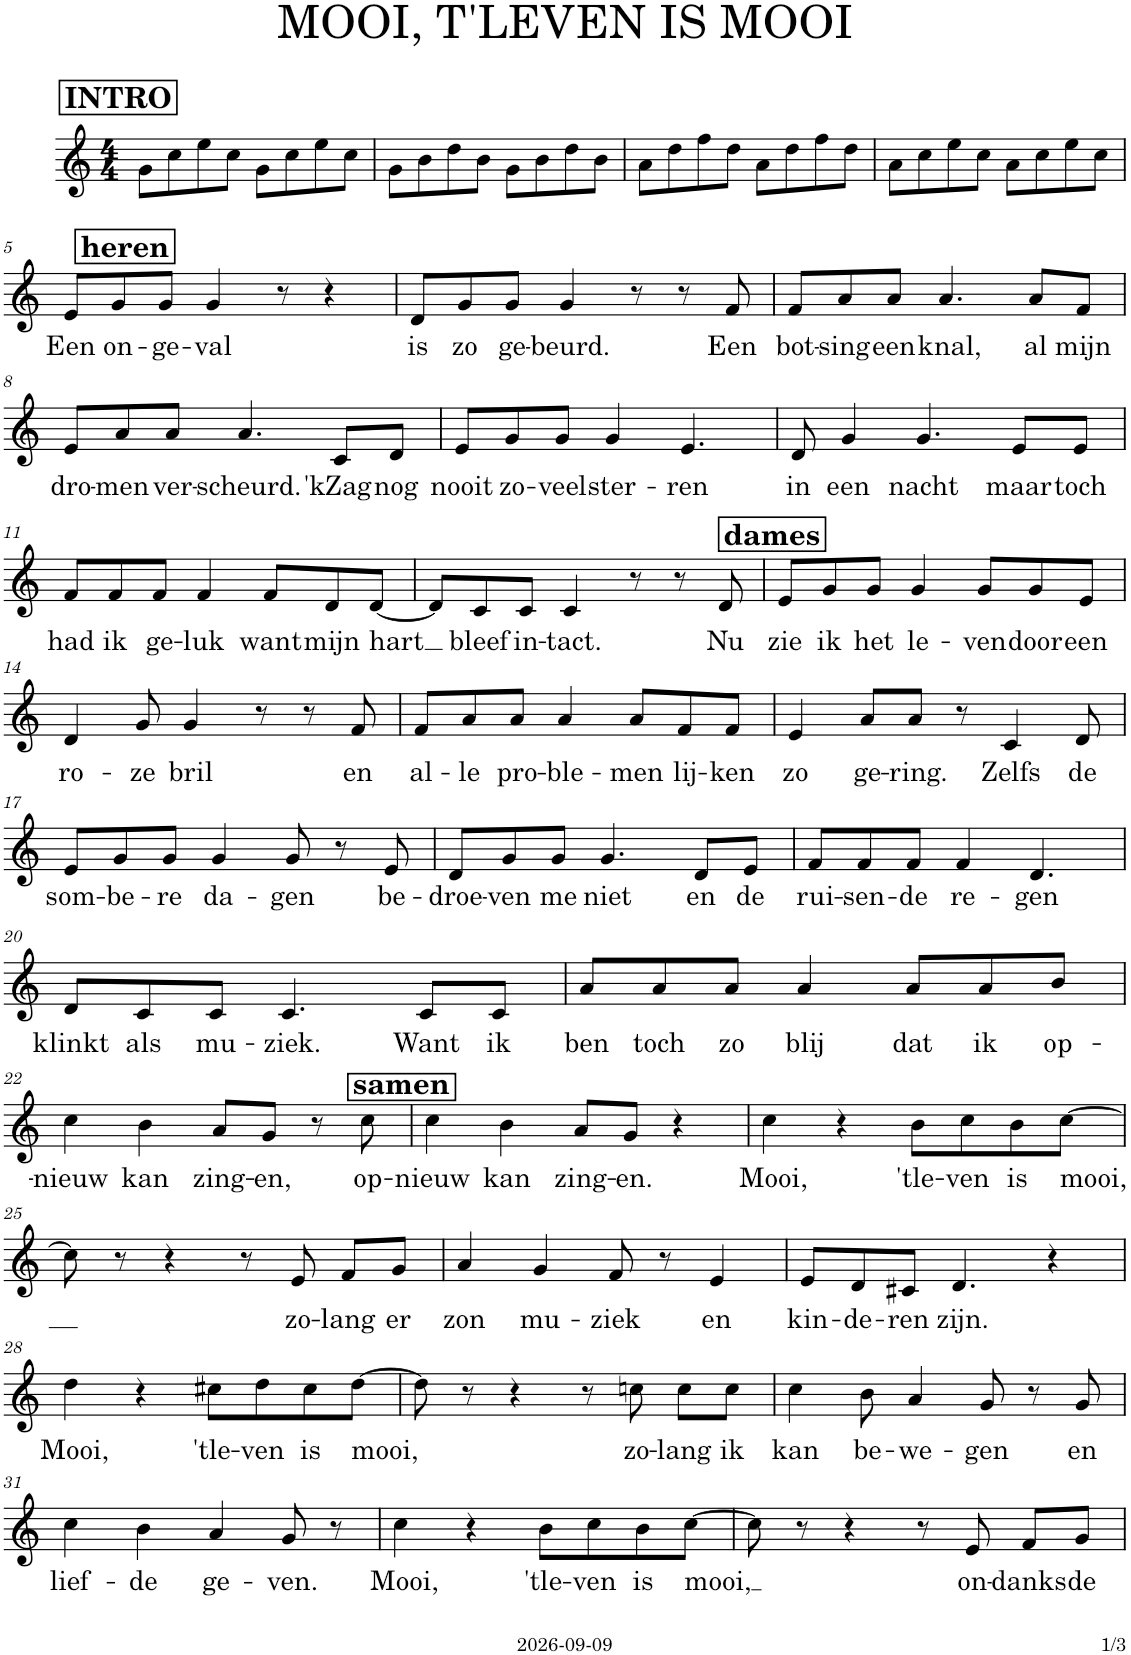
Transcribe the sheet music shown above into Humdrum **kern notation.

**kern	**text
*part1	*part1
*staff1	*staff1
*I"Stem	*
*clefG2	*
*k[]	*
*M4/4	*
!!LO:REH:place=s1:a:B:cj:fs=14:t=INTRO
=1	=1
8g\L	.
8cc\	.
8ee\	.
8cc\J	.
8g\L	.
8cc\	.
8ee\	.
8cc\J	.
=2	=2
8g\L	.
8b\	.
8dd\	.
8b\J	.
8g\L	.
8b\	.
8dd\	.
8b\J	.
=3	=3
8a\L	.
8dd\	.
8ff\	.
8dd\J	.
8a\L	.
8dd\	.
8ff\	.
8dd\J	.
=4	=4
8a\L	.
8cc\	.
8ee\	.
8cc\J	.
8a\L	.
8cc\	.
8ee\	.
8cc\J	.
!!LO:LB:g=z
!!LO:REH:place=s1:a:B:cj:fs=14:t=heren
=5	=5
!	!LO:LY:b
8e/L	Een
!	!LO:LY:b
8g/	on-
!	!LO:LY:b
8g/J	-ge-
!	!LO:LY:b
4g/	-val
8r	.
4r	.
=6	=6
!	!LO:LY:b
8d/L	is
!	!LO:LY:b
8g/	zo
!	!LO:LY:b
8g/J	ge-
!	!LO:LY:b
4g/	-beurd.
8r	.
8r	.
!	!LO:LY:b
8f/	Een
=7	=7
!	!LO:LY:b
8f/L	bot-
!	!LO:LY:b
8a/	-sing
!	!LO:LY:b
8a/J	een
!	!LO:LY:b
4.a/	knal,
!	!LO:LY:b
8a/L	al
!	!LO:LY:b
8f/J	mijn
!!LO:LB:g=z
=8	=8
!	!LO:LY:b
8e/L	dro-
!	!LO:LY:b
8a/	-men
!	!LO:LY:b
8a/J	ver-
!	!LO:LY:b
4.a/	-scheurd.
!	!LO:LY:b
8c/L	'kZag
!	!LO:LY:b
8d/J	nog
=9	=9
!	!LO:LY:b
8e/L	nooit
!	!LO:LY:b
8g/	zo-
!	!LO:LY:b
8g/J	-veel
!	!LO:LY:b
4g/	ster-
!	!LO:LY:b
4.e/	-ren
=10	=10
!	!LO:LY:b
8d/	in
!	!LO:LY:b
4g/	een
!	!LO:LY:b
4.g/	nacht
!	!LO:LY:b
8e/L	maar
!	!LO:LY:b
8e/J	toch
!!LO:LB:g=z
=11	=11
!	!LO:LY:b
8f/L	had
!	!LO:LY:b
8f/	ik
!	!LO:LY:b
8f/J	ge-
!	!LO:LY:b
4f/	-luk
!	!LO:LY:b
8f/L	want
!	!LO:LY:b
8d/	mijn
!	!LO:LY:b
[8d/J	hart
!!LO:REH:place=s1:a:B:cj:fs=14:t=dames:qo=3.5
=12	=12
8d/L]	.
!	!LO:LY:b
8c/	bleef
!	!LO:LY:b
8c/J	in-
!	!LO:LY:b
4c/	-tact.
8r	.
8r	.
!	!LO:LY:b
8d/	Nu
=13	=13
!	!LO:LY:b
8e/L	zie
!	!LO:LY:b
8g/	ik
!	!LO:LY:b
8g/J	het
!	!LO:LY:b
4g/	le-
!	!LO:LY:b
8g/L	-ven
!	!LO:LY:b
8g/	door
!	!LO:LY:b
8e/J	een
!!LO:LB:g=z
=14	=14
!	!LO:LY:b
4d/	ro-
!	!LO:LY:b
8g/	-ze
!	!LO:LY:b
4g/	bril
8r	.
8r	.
!	!LO:LY:b
8f/	en
=15	=15
!	!LO:LY:b
8f/L	al-
!	!LO:LY:b
8a/	-le
!	!LO:LY:b
8a/J	pro-
!	!LO:LY:b
4a/	-ble-
!	!LO:LY:b
8a/L	-men
!	!LO:LY:b
8f/	lij-
!	!LO:LY:b
8f/J	-ken
=16	=16
!	!LO:LY:b
4e/	zo
!	!LO:LY:b
8a/L	ge-
!	!LO:LY:b
8a/J	-ring.
8r	.
!	!LO:LY:b
4c/	Zelfs
!	!LO:LY:b
8d/	de
!!LO:LB:g=z
=17	=17
!	!LO:LY:b
8e/L	som-
!	!LO:LY:b
8g/	-be-
!	!LO:LY:b
8g/J	-re
!	!LO:LY:b
4g/	da-
!	!LO:LY:b
8g/	-gen
8r	.
!	!LO:LY:b
8e/	be-
=18	=18
!	!LO:LY:b
8d/L	-droe-
!	!LO:LY:b
8g/	-ven
!	!LO:LY:b
8g/J	me
!	!LO:LY:b
4.g/	niet
!	!LO:LY:b
8d/L	en
!	!LO:LY:b
8e/J	de
=19	=19
!	!LO:LY:b
8f/L	rui-
!	!LO:LY:b
8f/	-sen-
!	!LO:LY:b
8f/J	-de
!	!LO:LY:b
4f/	re-
!	!LO:LY:b
4.d/	-gen
!!LO:LB:g=z
=20	=20
!	!LO:LY:b
8d/L	klinkt
!	!LO:LY:b
8c/	als
!	!LO:LY:b
8c/J	mu-
!	!LO:LY:b
4.c/	-ziek.
!	!LO:LY:b
8c/L	Want
!	!LO:LY:b
8c/J	ik
=21	=21
!	!LO:LY:b
8a/L	ben
!	!LO:LY:b
8a/	toch
!	!LO:LY:b
8a/J	zo
!	!LO:LY:b
4a/	blij
!	!LO:LY:b
8a/L	dat
!	!LO:LY:b
8a/	ik
!	!LO:LY:b
8b/J	op-
!!LO:LB:g=z
!!LO:REH:place=s1:a:B:cj:fs=14:t=samen:qo=3.5
=22	=22
!	!LO:LY:b
4cc\	-nieuw
!	!LO:LY:b
4b\	kan
!	!LO:LY:b
8a/L	zing-
!	!LO:LY:b
8g/J	-en,
8r	.
!	!LO:LY:b
8cc\	op-
=23	=23
!	!LO:LY:b
4cc\	-nieuw
!	!LO:LY:b
4b\	kan
!	!LO:LY:b
8a/L	zing-
!	!LO:LY:b
8g/J	-en.
4r	.
=24	=24
!	!LO:LY:b
4cc\	Mooi,
4r	.
!	!LO:LY:b
8b\L	'tle-
!	!LO:LY:b
8cc\	-ven
!	!LO:LY:b
8b\	is
!	!LO:LY:b
[8cc\J	mooi,
!!LO:LB:g=z
=25	=25
8cc\]	.
8r	.
4r	.
8r	.
!	!LO:LY:b
8e/	zo-
!	!LO:LY:b
8f/L	-lang
!	!LO:LY:b
8g/J	er
=26	=26
!	!LO:LY:b
4a/	zon
!	!LO:LY:b
4g/	mu-
!	!LO:LY:b
8f/	-ziek
8r	.
!	!LO:LY:b
4e/	en
=27	=27
!	!LO:LY:b
8e/L	kin-
!	!LO:LY:b
8d/	-de-
!	!LO:LY:b
8c#X/J	-ren
!	!LO:LY:b
4.d/	zijn.
4r	.
!!LO:LB:g=z
=28	=28
!	!LO:LY:b
4dd\	Mooi,
4r	.
!	!LO:LY:b
8cc#X\L	'tle-
!	!LO:LY:b
8dd\	-ven
!	!LO:LY:b
8cc#\	is
!	!LO:LY:b
[8dd\J	mooi,
=29	=29
8dd\]	.
8r	.
4r	.
8r	.
!	!LO:LY:b
8ccn\	zo-
!	!LO:LY:b
8cc\L	-lang
!	!LO:LY:b
8cc\J	ik
=30	=30
!	!LO:LY:b
4cc\	kan
!	!LO:LY:b
8b\	be-
!	!LO:LY:b
4a/	-we-
!	!LO:LY:b
8g/	-gen
8r	.
!	!LO:LY:b
8g/	en
!!LO:LB:g=z
=31	=31
!	!LO:LY:b
4cc\	lief-
!	!LO:LY:b
4b\	-de
!	!LO:LY:b
4a/	ge-
!	!LO:LY:b
8g/	-ven.
8r	.
=32	=32
!	!LO:LY:b
4cc\	Mooi,
4r	.
!	!LO:LY:b
8b\L	'tle-
!	!LO:LY:b
8cc\	-ven
!	!LO:LY:b
8b\	is
!	!LO:LY:b
[8cc\J	mooi,
=33	=33
8cc\]	.
8r	.
4r	.
8r	.
!	!LO:LY:b
8e/	on-
!	!LO:LY:b
8f/L	-danks
!	!LO:LY:b
8g/J	de
=	=
*-	*-
